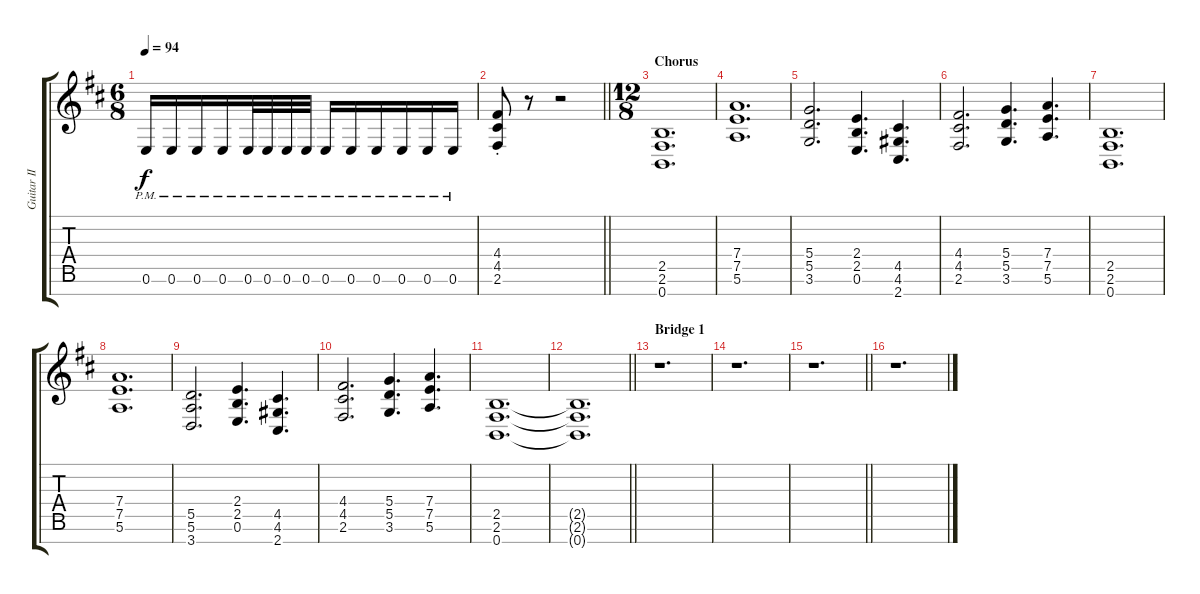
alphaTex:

\track ("Guitar II" "Guitar II") {instrument distortionguitar}
\staff {score tabs}
\tuning (E4 B3 G3 D3 A2 E2 B1) {hide}
\ts (6 8)
\tempo 94
\clef g2
\ks bminor
0.6{pm}.16{dy f} 0.6{pm}.16 0.6{pm}.16 0.6{pm}.16 0.6{pm}.32 0.6{pm}.32 0.6{pm}.32 0.6{pm}.32 0.6{pm}.16 0.6{pm}.16 0.6{pm}.16 0.6{pm}.16 0.6{pm}.16 0.6{pm}.16 |
\barLineRight lightlight
(4.4{st} 4.5{st} 2.6{st}).8 r.8 r.2 |
\ts (12 8)
\section ("" "Chorus")
(2.5 2.6 0.7).1{d} |
(7.4 7.5 5.6).1{d} |
(5.4 5.5 3.6).2{d} (2.4 2.5 0.6).4{d} (4.5 4.6 2.7).4{d} |
(4.4 4.5 2.6).2{d} (5.4 5.5 3.6).4{d} (7.4 7.5 5.6).4{d} |
(2.5 2.6 0.7).1{d} |
(7.4 7.5 5.6).1{d} |
(5.5 5.6 3.7).2{d} (2.4 2.5 0.6).4{d} (4.5 4.6 2.7).4{d} |
(4.4 4.5 2.6).2{d} (5.4 5.5 3.6).4{d} (7.4 7.5 5.6).4{d} |
(2.5 2.6 0.7).1{d} |
\barLineRight lightlight
(2.5{t} 2.6{t} 0.7{t}).1{d} |
\section ("" "Bridge 1")
r.1{d} |
r.1{d} |
\barLineRight lightlight
r.1{d} |
r.1{d}
